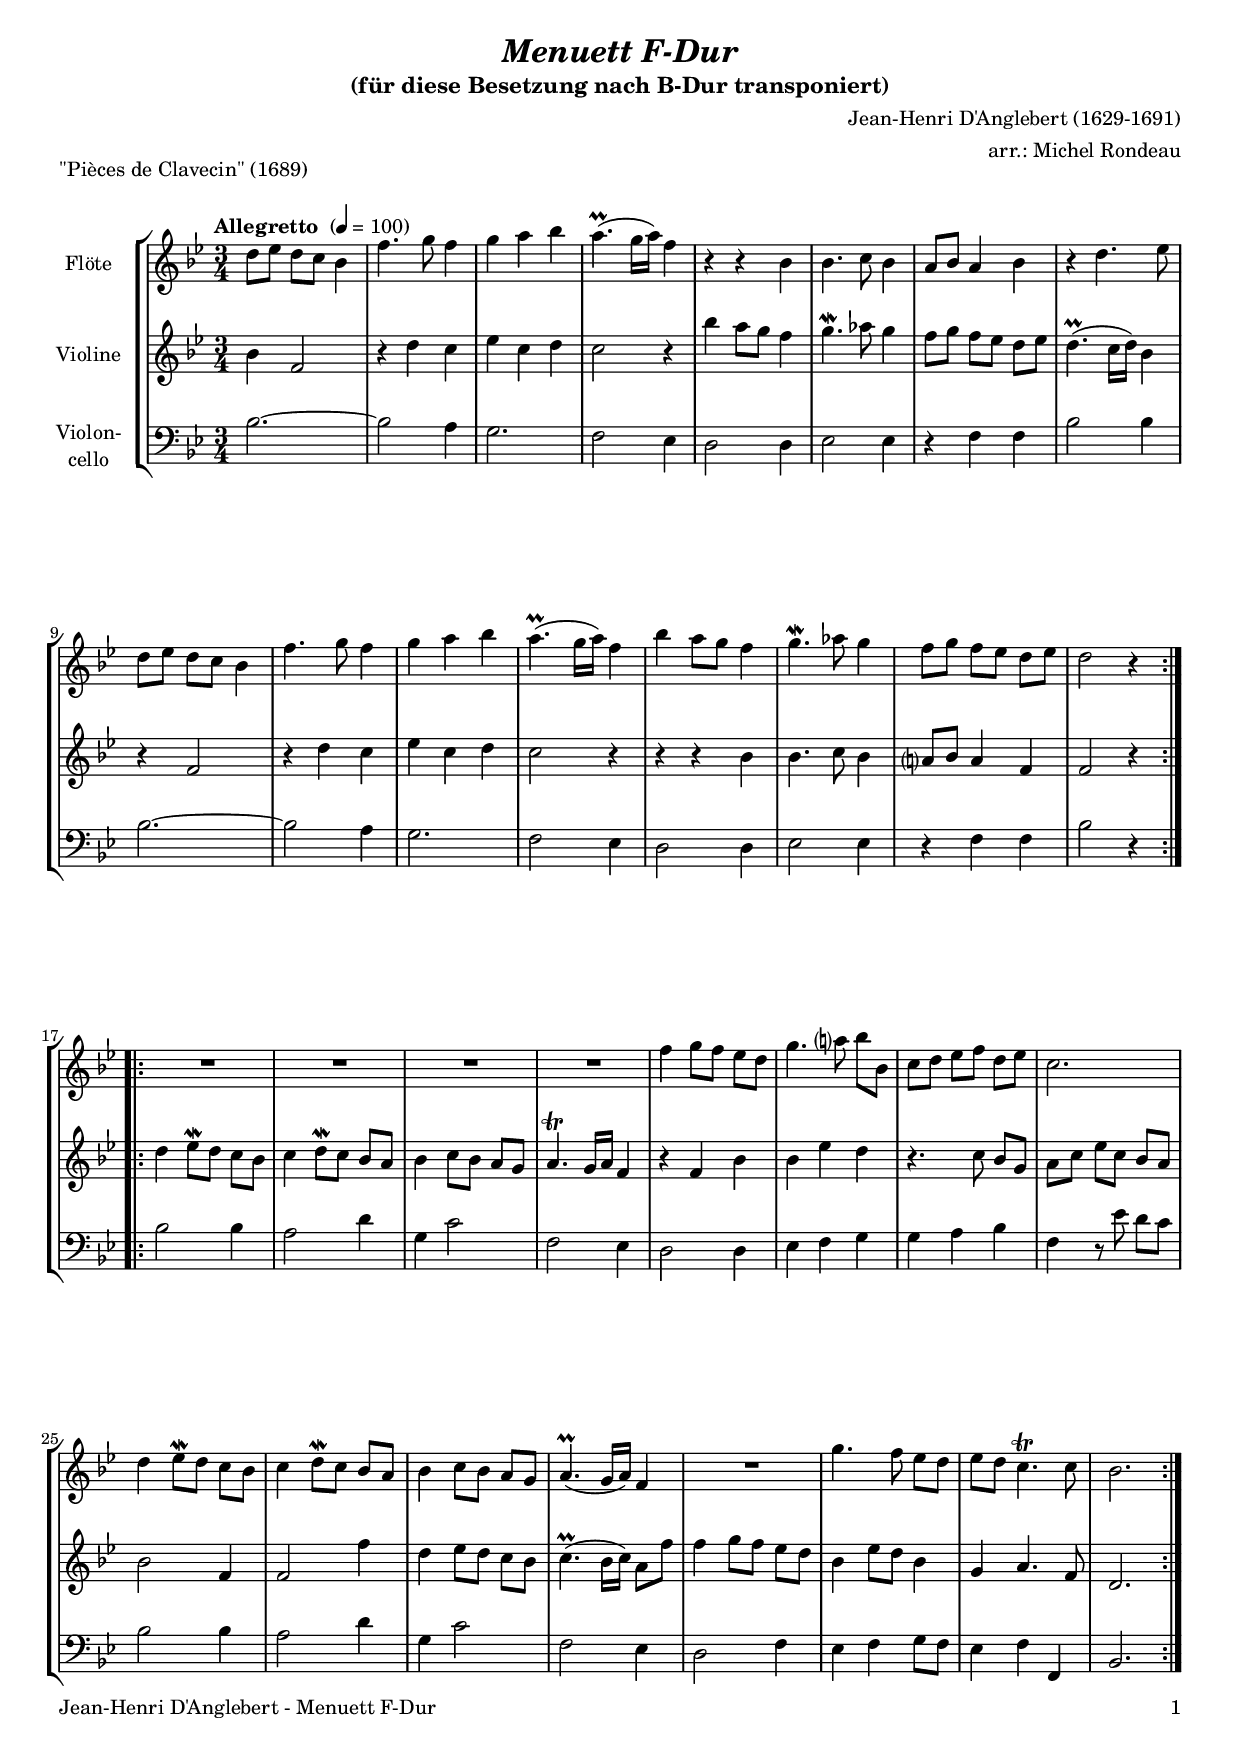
\version "2.24.4"
\include "deutsch.ly"

#(set-global-staff-size 17.5)

\header {
  title     = \markup \bold \italic "Menuett F-Dur"
  subtitle  = "(für diese Besetzung nach B-Dur transponiert)" 
  composer  = "Jean-Henri D'Anglebert (1629-1691)"
  arranger  = "arr.: Michel Rondeau"
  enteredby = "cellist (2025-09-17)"
  piece     = "\"Pièces de Clavecin\" (1689)"
}

voiceconsts = {
  \key f \major
  \time 3/4
  \clef "treble"
  \numericTimeSignature
  \compressEmptyMeasures
  % Set default beaming for all staves
  \set Timing.beamExceptions = #'()
  \set Timing.baseMoment     = #(ly:make-moment 1 4)
  \set Timing.beatStructure  = #'(1 1 1)
  \tempo "Allegretto " 4=100
}

mifl = "flute"
mist = "string ensemble 1"
mivl = "violin"
mivc = "cello"
mipz = "pizzicato strings"

rit = \mark \markup \box \italic "rit."

va = \relative c'' {
  \voiceconsts

  \repeat volta 2 {
    a8 b a g f4
    c'4. d8 c4
    d e f
    e4.(\prall d16 e) c4
    r r f,
    f4. g8 f4

    e8 f e4 f
    r a4. b8
    a b a g f4
    c'4. d8 c4
    d e f
    e4.(\prall d16 e) c4
    f e8 d c4

    d4.\mordent es8 d4
    c8 d c b a b
    a2 r4
  }

  \repeat volta 2 {
    R2.*4
    c4 d8 c b a
    d4. e?8 f f,

    g a b c a b
    g2.
    a4 b8\mordent a g f
    g4 a8\mordent g f e
    f4 g8 f e d

    e4.(\prall d16 e) c4
    R2.
    d'4. c8 b a
    b a g4.\trill g8
    f2.
  }
}

vb = \relative c' {
  \voiceconsts

  \repeat volta 2 {
    f4 c2
    r4 a' g
    b g a
    g2 r4
    f' e8 d c4
    d4.\mordent es8 d4

    c8 d c b a b
    a4.(\prall g16 a) f4
    r c2
    r4 a' g
    b g a
    g2 r4
    r r f

    f4. g8 f4
    e?8 f e4 c
    c2 r4
  }

  \repeat volta 2 {
    a' b8\mordent a g f
    g4 a8\mordent g f e
    f4 g8 f e d

    e4.\trill d16 e c4
    r c f
    f b a
    r4. g8 f d
    e g b g f e
    f2 c4
    c2 c'4

    a b8 a g f
    g4.(\prall f16 g) e8 c'
    c4 d8 c b a
    f4 b8 a f4
    d e4. c8
    a2.
  }
}

vc = \relative c {
  \voiceconsts
  \clef "bass"
  
  \repeat volta 2 {
    f2.~
    f2 e4
    d2.
    c2 b4
    a2 a4
    b2 b4
    r c c
    f2 f4

    f2.~
    f2 e4
    d2.
    c2 b4
    a2 a4
    b2 b4
    r c c
    f2 r4
  }

  \repeat volta 2 {
    f2 f4
    e2 a4
    d, g2
    c, b4
    a2 a4
    b c d
    d e f
    c r8 b' a g
    f2 f4

    e2 a4
    d, g2
    c, b4
    a2 c4
    b c d8 c
    b4 c c,
    f2.
  }
}


music = \new StaffGroup <<
      \new Staff {
	\set Staff.midiInstrument = \mifl
	\set Staff.instrumentName = \markup \center-column { "Flöte" }
	\transpose f b { \va }
      }

      \new Staff {
	\set Staff.midiInstrument = \mivl
	\set Staff.instrumentName = \markup \center-column { "Violine" }
	\transpose f b { \vb }
      }

      \new Staff {
	\set Staff.midiInstrument = \mivc
	\set Staff.instrumentName = \markup \center-column { "Violon-" "cello" }
	\transpose f b { \vc }
      }
>>

\book {
   \paper {
    print-page-number = ##t
    print-first-page-number = ##t
    ragged-last-bottom = ##f
    oddHeaderMarkup = \markup \null
    evenHeaderMarkup = \markup \null
    oddFooterMarkup = \markup {
      \fill-line {
        \if \should-print-page-number
        "Jean-Henri D'Anglebert - Menuett F-Dur" \fromproperty #'page:page-number-string
      }
    }
    evenFooterMarkup = \oddFooterMarkup
  } \score {
    \music
    \layout {}
  }

  \score {
    \unfoldRepeats \music

    \midi {
      \context {
        \Score
      }
    }
  }
}